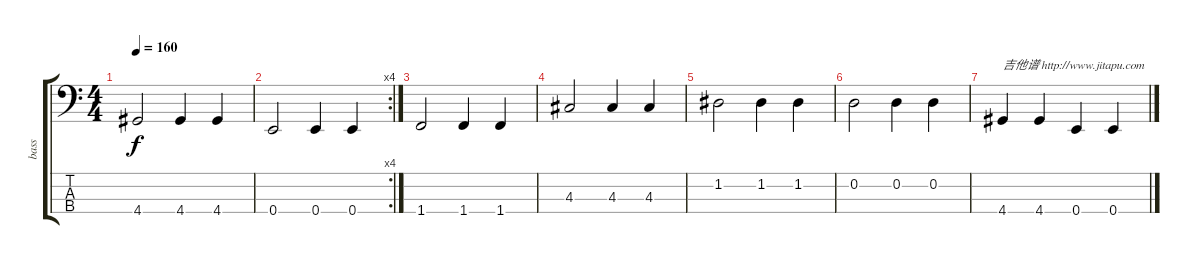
\track ("bass" "bass") {instrument electricbasspick}
\staff {score tabs}
\tuning (G2 D2 A1 E1) {hide}
\ts (4 4)
\tempo 160
\clef f4
\ks c
4.4.2{dy f} 4.4.4 4.4.4 |
\rc 4
0.4.2 0.4.4 0.4.4 |
1.4.2 1.4.4 1.4.4 |
4.3.2 4.3.4 4.3.4 |
1.2.2 1.2.4 1.2.4 |
0.2.2 0.2.4 0.2.4 |
4.4.4{txt "吉他谱 http://www.jitapu.com"} 4.4.4 0.4.4 0.4.4
